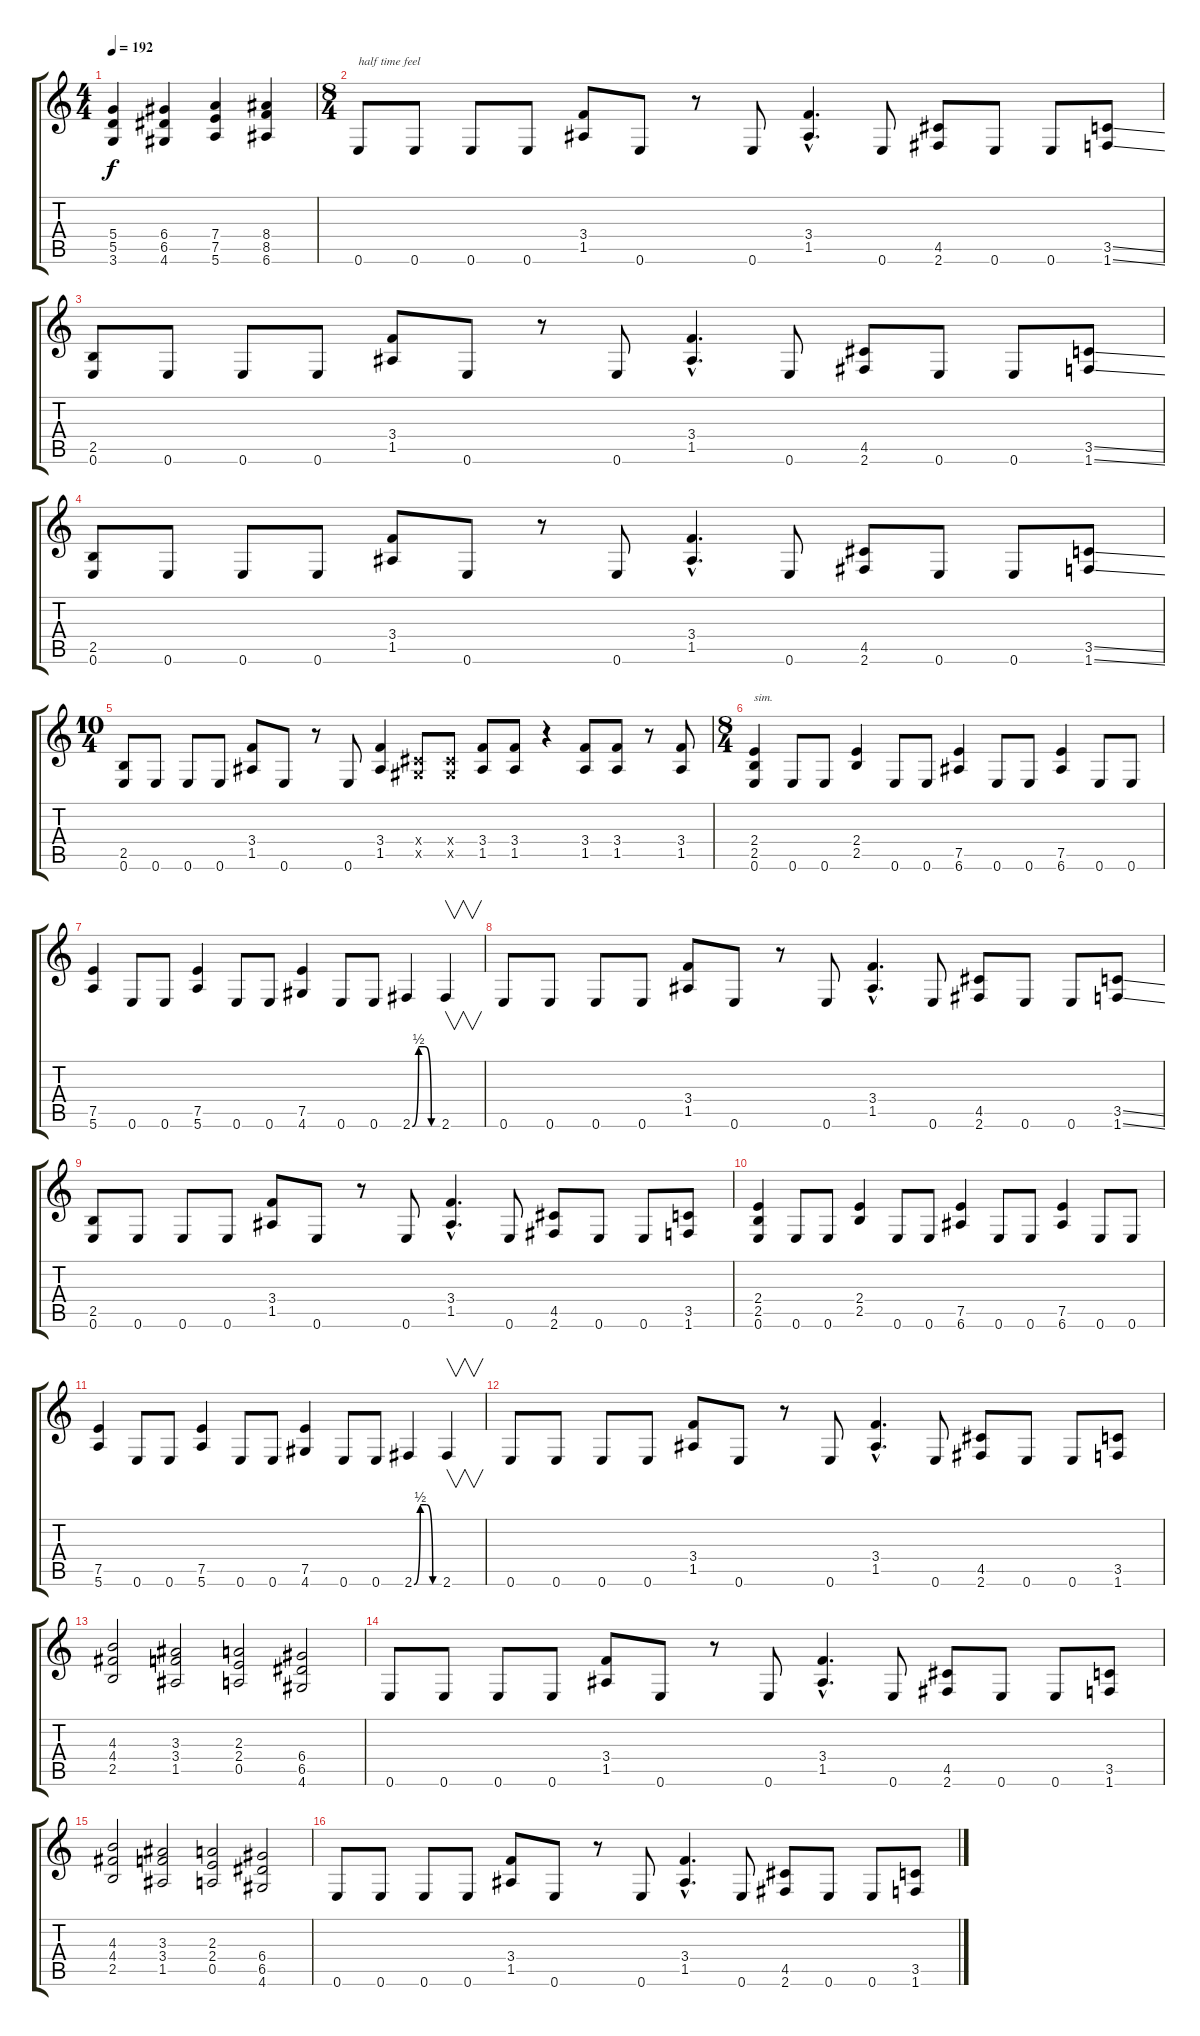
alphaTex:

\track "" {instrument distortionguitar}
\staff {score tabs}
\tuning (E4 B3 G3 D3 A2 E2) {hide}
\ts (4 4)
\tempo 192
\clef g2
\ks c
(5.4 5.5 3.6).4{dy f} (6.4 6.5 4.6).4 (7.4 7.5 5.6).4 (8.4 8.5 6.6).4 |
\ts (8 4)
0.6.8{txt "half time feel"} 0.6.8 0.6.8 0.6.8 (3.4 1.5).8 0.6.8 r.8 0.6.8 (3.4{hac} 1.5{hac}).4{d} 0.6.8 (4.5 2.6).8 0.6.8 0.6.8 (3.5{ss} 1.6{ss}).8 |
(2.5 0.6).8 0.6.8 0.6.8 0.6.8 (3.4 1.5).8 0.6.8 r.8 0.6.8 (3.4{hac} 1.5{hac}).4{d} 0.6.8 (4.5 2.6).8 0.6.8 0.6.8 (3.5{ss} 1.6{ss}).8 |
(2.5 0.6).8 0.6.8 0.6.8 0.6.8 (3.4 1.5).8 0.6.8 r.8 0.6.8 (3.4{hac} 1.5{hac}).4{d} 0.6.8 (4.5 2.6).8 0.6.8 0.6.8 (3.5{ss} 1.6{ss}).8 |
\ts (10 4)
(2.5 0.6).8 0.6.8 0.6.8 0.6.8 (3.4 1.5).8 0.6.8 r.8 0.6.8 (3.4 1.5).4 (-1.4{x} -1.5{x}).8 (-1.4{x} -1.5{x}).8 (3.4 1.5).8 (3.4 1.5).8 r.4 (3.4 1.5).8 (3.4 1.5).8 r.8 (3.4 1.5).8 |
\ts (8 4)
(2.4 2.5 0.6).4{txt "sim."} 0.6.8 0.6.8 (2.4 2.5).4 0.6.8 0.6.8 (7.5 6.6).4 0.6.8 0.6.8 (7.5 6.6).4 0.6.8 0.6.8 |
(7.5 5.6).4 0.6.8 0.6.8 (7.5 5.6).4 0.6.8 0.6.8 (7.5 4.6).4 0.6.8 0.6.8 2.6{be (custom 0 0 15 2 30 2 45 0 60 0)}.4 2.6.4{v} |
0.6.8 0.6.8 0.6.8 0.6.8 (3.4 1.5).8 0.6.8 r.8 0.6.8 (3.4{hac} 1.5{hac}).4{d} 0.6.8 (4.5 2.6).8 0.6.8 0.6.8 (3.5{ss} 1.6{ss}).8 |
(2.5 0.6).8 0.6.8 0.6.8 0.6.8 (3.4 1.5).8 0.6.8 r.8 0.6.8 (3.4{hac} 1.5{hac}).4{d} 0.6.8 (4.5 2.6).8 0.6.8 0.6.8 (3.5 1.6).8 |
(2.4 2.5 0.6).4 0.6.8 0.6.8 (2.4 2.5).4 0.6.8 0.6.8 (7.5 6.6).4 0.6.8 0.6.8 (7.5 6.6).4 0.6.8 0.6.8 |
(7.5 5.6).4 0.6.8 0.6.8 (7.5 5.6).4 0.6.8 0.6.8 (7.5 4.6).4 0.6.8 0.6.8 2.6{be (custom 0 0 15 2 30 2 45 0 60 0)}.4 2.6.4{v} |
0.6.8 0.6.8 0.6.8 0.6.8 (3.4 1.5).8 0.6.8 r.8 0.6.8 (3.4{hac} 1.5{hac}).4{d} 0.6.8 (4.5 2.6).8 0.6.8 0.6.8 (3.5 1.6).8 |
(4.3 4.4 2.5).2 (3.3 3.4 1.5).2 (2.3 2.4 0.5).2 (6.4 6.5 4.6).2 |
0.6.8 0.6.8 0.6.8 0.6.8 (3.4 1.5).8 0.6.8 r.8 0.6.8 (3.4{hac} 1.5{hac}).4{d} 0.6.8 (4.5 2.6).8 0.6.8 0.6.8 (3.5 1.6).8 |
(4.3 4.4 2.5).2 (3.3 3.4 1.5).2 (2.3 2.4 0.5).2 (6.4 6.5 4.6).2 |
0.6.8 0.6.8 0.6.8 0.6.8 (3.4 1.5).8 0.6.8 r.8 0.6.8 (3.4{hac} 1.5{hac}).4{d} 0.6.8 (4.5 2.6).8 0.6.8 0.6.8 (3.5{ss} 1.6{ss}).8
